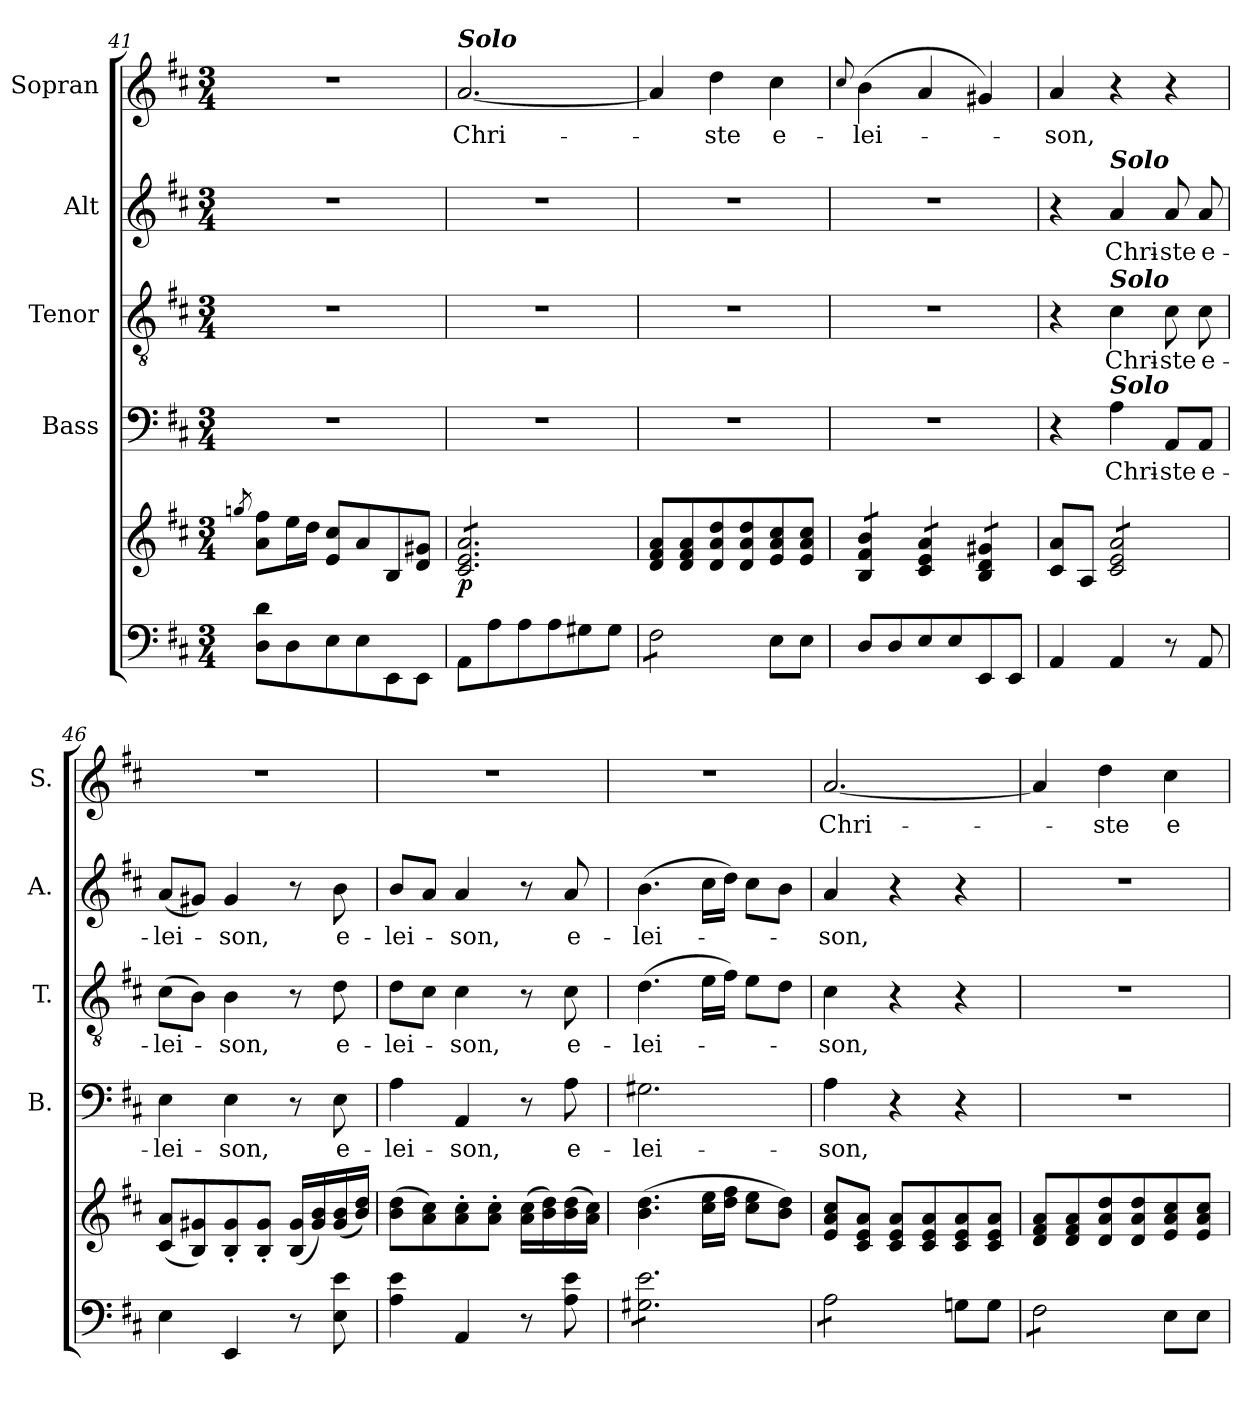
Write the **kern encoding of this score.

**kern	**kern	**dynam	**kern	**text	**kern	**text	**kern	**text	**kern	**text
*part5	*part5	*part5	*part4	*part4	*part3	*part3	*part2	*part2	*part1	*part1
*staff6	*staff5	*staff5/6	*staff4	*staff4	*staff3	*staff3	*staff2	*staff2	*staff1	*staff1
*	*	*	*I"Bass	*	*I"Tenor	*	*I"Alt	*	*I"Sopran	*
*	*	*	*I'B.	*	*I'T.	*	*I'A.	*	*I'S.	*
!!LO:PB:g=z
*clefF4	*clefG2	*	*clefF4	*	*clefGv2	*	*clefG2	*	*clefG2	*
*k[f#c#]	*k[f#c#]	*	*k[f#c#]	*	*k[f#c#]	*	*k[f#c#]	*	*k[f#c#]	*
*D:	*D:	*	*D:	*	*D:	*	*D:	*	*D:	*
*M3/4	*M3/4	*	*M3/4	*	*M3/4	*	*M3/4	*	*M3/4	*
=41	=41	=41	=41	=41	=41	=41	=41	=41	=41	=41
.	8qggn/	.	.	.	.	.	.	.	.	.
8D\ 8d\L	8a\ 8ff#\L	.	2.r	.	2.r	.	2.r	.	2.r	.
8D\	16ee\L	.	.	.	.	.	.	.	.	.
.	16dd\JJ	.	.	.	.	.	.	.	.	.
8E\	8e/ 8cc#/L	.	.	.	.	.	.	.	.	.
8E\	8a/	.	.	.	.	.	.	.	.	.
8EE\	8B/	.	.	.	.	.	.	.	.	.
8EE\J	8d/ 8g#X/J	.	.	.	.	.	.	.	.	.
=42	=42	=42	=42	=42	=42	=42	=42	=42	=42	=42
!	!	!	!	!	!	!	!	!	!LO:TX:a:Bi:t=Solo	!
!	!	!LO:DY:b	!	!	!	!	!	!	!	!LO:LY:b
*	*tremolo	*	*	*	*	*	*	*	*	*
8AA\L	8c#/ 8e/ 8a/L	p	2.r	.	2.r	.	2.r	.	[2.a/	Chri-
8A\	8c#/ 8e/ 8a/	.	.	.	.	.	.	.	.	.
8A\	8c#/ 8e/ 8a/	.	.	.	.	.	.	.	.	.
8A\	8c#/ 8e/ 8a/	.	.	.	.	.	.	.	.	.
8G#X\	8c#/ 8e/ 8a/	.	.	.	.	.	.	.	.	.
8G#\J	8c#/ 8e/ 8a/J	.	.	.	.	.	.	.	.	.
*	*Xtremolo	*	*	*	*	*	*	*	*	*
=43	=43	=43	=43	=43	=43	=43	=43	=43	=43	=43
*tremolo	*	*	*	*	*	*	*	*	*	*
8F#\L	8d/ 8f#/ 8a/L	.	2.r	.	2.r	.	2.r	.	4a/]	.
8F#\	8d/ 8f#/ 8a/	.	.	.	.	.	.	.	.	.
!	!	!	!	!	!	!	!	!	!	!LO:LY:b
8F#\	8d/ 8a/ 8dd/	.	.	.	.	.	.	.	4dd\	-ste
8F#\J	8d/ 8a/ 8dd/	.	.	.	.	.	.	.	.	.
*Xtremolo	*	*	*	*	*	*	*	*	*	*
!	!	!	!	!	!	!	!	!	!	!LO:LY:b
8E\L	8e/ 8a/ 8cc#/	.	.	.	.	.	.	.	4cc#\	e-
8E\J	8e/ 8a/ 8cc#/J	.	.	.	.	.	.	.	.	.
=44	=44	=44	=44	=44	=44	=44	=44	=44	=44	=44
.	.	.	.	.	.	.	.	.	8qqcc#/	.
!	!	!	!	!	!	!	!	!	!	!LO:LY:b
*	*tremolo	*	*	*	*	*	*	*	*	*
8D/L	8B/ 8f#/ 8b/L	.	2.r	.	2.r	.	2.r	.	(>4b\	-lei-
8D/	8B/ 8f#/ 8b/J	.	.	.	.	.	.	.	.	.
8E/	8c#/ 8e/ 8a/L	.	.	.	.	.	.	.	4a/	.
8E/	8c#/ 8e/ 8a/J	.	.	.	.	.	.	.	.	.
8EE/	8B/ 8d/ 8g#X/L	.	.	.	.	.	.	.	4g#X/)	.
8EE/J	8B/ 8d/ 8g#X/J	.	.	.	.	.	.	.	.	.
*	*Xtremolo	*	*	*	*	*	*	*	*	*
=45	=45	=45	=45	=45	=45	=45	=45	=45	=45	=45
!	!	!	!	!	!	!	!	!	!	!LO:LY:b
4AA/	8c#/ 8a/L	.	4r	.	4r	.	4r	.	4a/	-son,
.	8A/J	.	.	.	.	.	.	.	.	.
!	!	!	!	!	!	!	!LO:TX:a:Bi:t=Solo	!	!	!
!	!	!	!	!	!LO:TX:a:Bi:t=Solo	!	!	!	!	!
!	!	!	!LO:TX:a:Bi:t=Solo	!	!	!	!	!	!	!
!	!	!	!	!LO:LY:b	!	!LO:LY:b	!	!LO:LY:b	!	!
*	*tremolo	*	*	*	*	*	*	*	*	*
4AA/	8c#/ 8e/ 8a/L	.	4A\	Chri-	4c#\	Chri-	4a/	Chri-	4r	.
.	8c#/ 8e/ 8a/	.	.	.	.	.	.	.	.	.
!	!	!	!	!LO:LY:b	!	!LO:LY:b	!	!LO:LY:b	!	!
8r	8c#/ 8e/ 8a/	.	8AA/L	-ste	8c#\	-ste	8a/	-ste	4r	.
!	!	!	!	!LO:LY:b	!	!LO:LY:b	!	!LO:LY:b	!	!
8AA/	8c#/ 8e/ 8a/J	.	8AA/J	e-	8c#\	e-	8a/	e-	.	.
*	*Xtremolo	*	*	*	*	*	*	*	*	*
=46	=46	=46	=46	=46	=46	=46	=46	=46	=46	=46
!	!	!	!	!LO:LY:b	!	!LO:LY:b	!	!LO:LY:b	!	!
4E\	(<8c#/ 8a/L	.	4E\	-lei-	(>8c#\L	-lei-	(<8a/L	-lei-	2.r	.
.	8B/ 8g#X/)	.	.	.	8B\J)	.	8g#X/J)	.	.	.
!	!	!	!	!LO:LY:b	!	!LO:LY:b	!	!LO:LY:b	!	!
4EE/	8B/'< 8g#/'<	.	4E\	-son,	4B\	-son,	4g#/	-son,	.	.
.	8B/'< 8g#/'<J	.	.	.	.	.	.	.	.	.
8r	(<16B/ 16g#/LL	.	8r	.	8r	.	8r	.	.	.
.	16g#/ 16b/)	.	.	.	.	.	.	.	.	.
!	!	!	!	!LO:LY:b	!	!LO:LY:b	!	!LO:LY:b	!	!
8E\ 8e\	(<16g#/ 16b/	.	8E\	e-	8d\	e-	8b\	e-	.	.
.	16b/ 16dd/JJ)	.	.	.	.	.	.	.	.	.
!!LO:LB:g=z
=47	=47	=47	=47	=47	=47	=47	=47	=47	=47	=47
!	!	!	!	!LO:LY:b	!	!LO:LY:b	!	!LO:LY:b	!	!
4A\ 4e\	(>8b\ 8dd\L	.	4A\	-lei-	8d\L	-lei-	8b/L	-lei-	2.r	.
.	8a\ 8cc#\)	.	.	.	8c#\J	.	8a/J	.	.	.
!	!	!	!	!LO:LY:b	!	!LO:LY:b	!	!LO:LY:b	!	!
4AA/	8a\'> 8cc#\'>	.	4AA/	-son,	4c#\	-son,	4a/	-son,	.	.
.	8a\'> 8cc#\'>J	.	.	.	.	.	.	.	.	.
8r	(>16a\ 16cc#\LL	.	8r	.	8r	.	8r	.	.	.
.	16b\ 16dd\)	.	.	.	.	.	.	.	.	.
!	!	!	!	!LO:LY:b	!	!LO:LY:b	!	!LO:LY:b	!	!
8A\ 8e\	(>16b\ 16dd\	.	8A\	e-	8c#\	e-	8a/	e-	.	.
.	16a\ 16cc#\JJ)	.	.	.	.	.	.	.	.	.
=48	=48	=48	=48	=48	=48	=48	=48	=48	=48	=48
!	!	!	!	!LO:LY:b	!	!LO:LY:b	!	!LO:LY:b	!	!
*tremolo	*	*	*	*	*	*	*	*	*	*
8G#X\ 8e\L	(>4.b\ 4.dd\	.	2.G#X\	-lei-	(>4.d\	-lei-	(>4.b\	-lei-	2.r	.
8G#X\ 8e\	.	.	.	.	.	.	.	.	.	.
8G#X\ 8e\	.	.	.	.	.	.	.	.	.	.
8G#X\ 8e\	16cc#\ 16ee\LL	.	.	.	16e\LL	.	16cc#\LL	.	.	.
.	16dd\ 16ff#\JJ	.	.	.	16f#\JJ)	.	16dd\JJ)	.	.	.
8G#X\ 8e\	8cc#\ 8ee\L	.	.	.	8e\L	.	8cc#\L	.	.	.
8G#X\ 8e\J	8b\ 8dd\J)	.	.	.	8d\J	.	8b\J	.	.	.
=49	=49	=49	=49	=49	=49	=49	=49	=49	=49	=49
!	!	!	!	!LO:LY:b	!	!LO:LY:b	!	!LO:LY:b	!	!LO:LY:b
8A\L	8e/ 8a/ 8cc#/L	.	4A\	-son,	4c#\	-son,	4a/	-son,	[2.a/	Chri-
8A\	8c#/ 8e/ 8a/J	.	.	.	.	.	.	.	.	.
8A\	8c#/ 8e/ 8a/L	.	4r	.	4r	.	4r	.	.	.
8A\J	8c#/ 8e/ 8a/	.	.	.	.	.	.	.	.	.
*Xtremolo	*	*	*	*	*	*	*	*	*	*
8Gn\L	8c#/ 8e/ 8a/	.	4r	.	4r	.	4r	.	.	.
8G\J	8c#/ 8e/ 8a/J	.	.	.	.	.	.	.	.	.
=50	=50	=50	=50	=50	=50	=50	=50	=50	=50	=50
*tremolo	*	*	*	*	*	*	*	*	*	*
8F#\L	8d/ 8f#/ 8a/L	.	2.r	.	2.r	.	2.r	.	4a/]	.
8F#\	8d/ 8f#/ 8a/	.	.	.	.	.	.	.	.	.
!	!	!	!	!	!	!	!	!	!	!LO:LY:b
8F#\	8d/ 8a/ 8dd/	.	.	.	.	.	.	.	4dd\	-ste
8F#\J	8d/ 8a/ 8dd/	.	.	.	.	.	.	.	.	.
*Xtremolo	*	*	*	*	*	*	*	*	*	*
!	!	!	!	!	!	!	!	!	!	!LO:LY:b
8E\L	8e/ 8a/ 8cc#/	.	.	.	.	.	.	.	4cc#\	e-
8E\J	8e/ 8a/ 8cc#/J	.	.	.	.	.	.	.	.	.
=	=	=	=	=	=	=	=	=	=	=
*-	*-	*-	*-	*-	*-	*-	*-	*-	*-	*-
